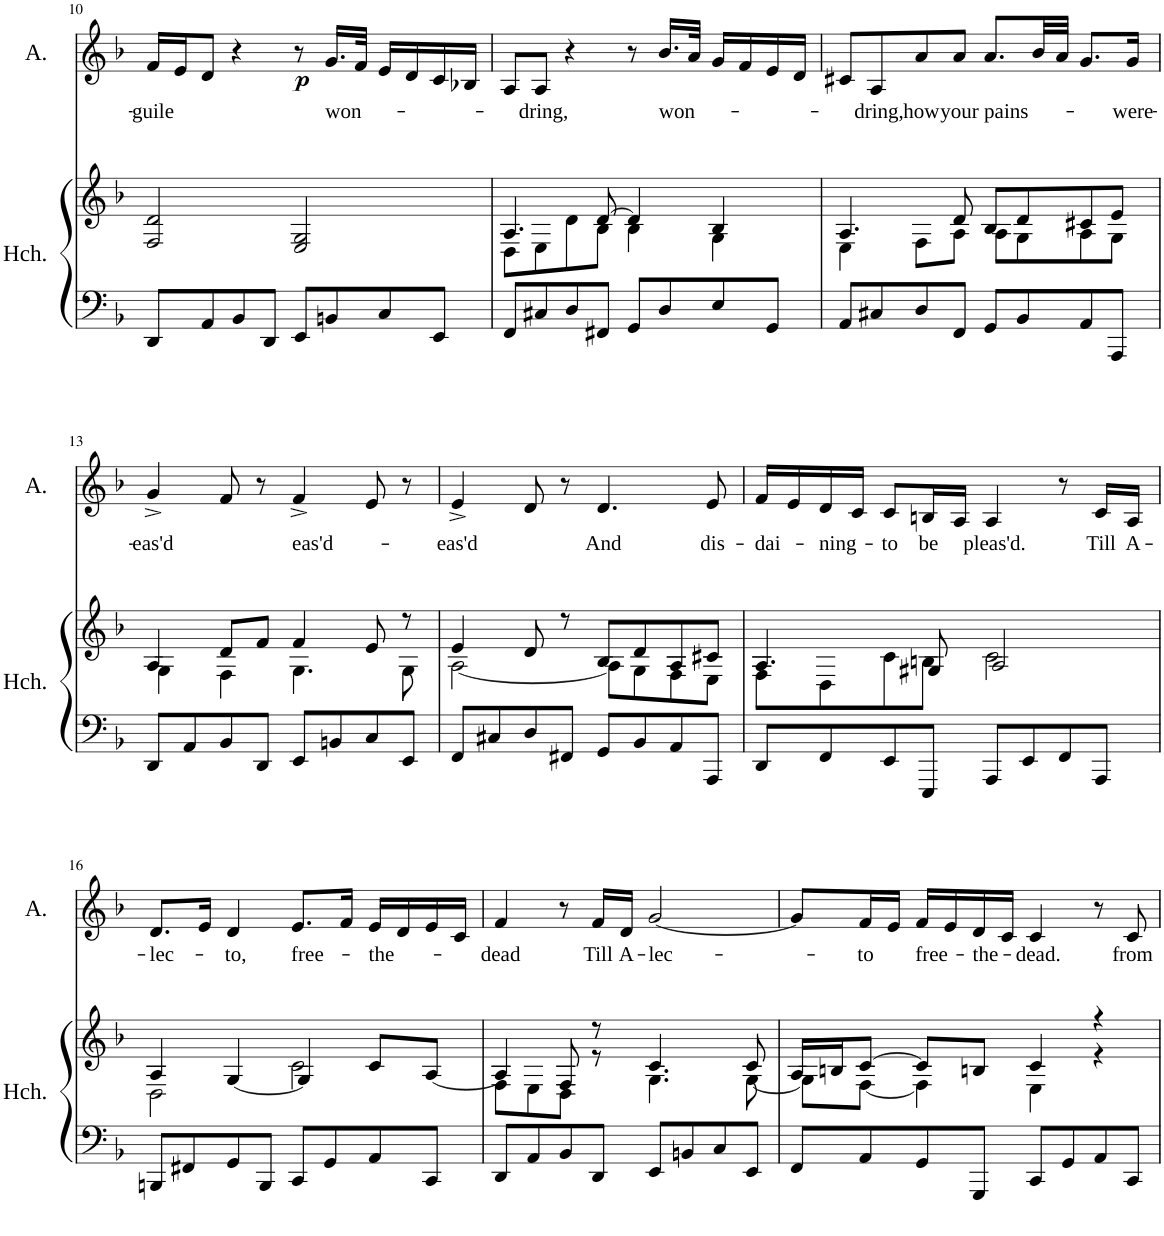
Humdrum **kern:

**kern	**kern	**kern	**text	**dynam
*part2	*part2	*part1	*part1	*part1
*staff3	*staff2	*staff1	*staff1	*staff1
*I"Harpsichord	*	*I"Alto	*	*
*I'Hch.	*	*I'A.	*	*
!!LO:PB:g=z
*clefF4	*clefG2	*clefG2	*	*
*k[b-]	*k[b-]	*k[b-]	*	*
*M4/4	*M4/4	*M4/4	*	*
=10	=10	=10	=10	=10
!	!	!	!LO:LY:b	!
8DD/L	2F/ 2d/	16f/LL	-guile	.
.	.	16e/J	.	.
8AA/	.	8d/J	.	.
8BB-/	.	4r	.	.
8DD/J	.	.	.	.
!	!	!	!	!LO:DY:b
8EE/L	2E/ 2G/	8r	.	p
!	!	!	!LO:LY:b	!
8BBn/	.	16.g/LL	won-	.
.	.	32f/JJk	.	.
8C/	.	16e/LL	.	.
.	.	16d/	.	.
8EE/J	.	16c/	.	.
.	.	16B-X/JJ	.	.
=11	=11	=11	=11	=11
*	*^	*	*	*
8FF/L	4.A/	8D\L	8A/L	.	.
!	!	!	!	!LO:LY:b	!
8C#X/	.	8E\	8A/J	-dring,	.
8D/	.	8d\	4r	.	.
8FF#X/J	[8d/	8B-\J	.	.	.
8GG/L	4d/]	4B-\	8r	.	.
!	!	!	!	!LO:LY:b	!
8D/	.	.	16.b-/LL	won-	.
.	.	.	32a/JJk	.	.
8E/	4B-/	4G\	16g/LL	.	.
.	.	.	16f/	.	.
8GG/J	.	.	16e/	.	.
.	.	.	16d/JJ	.	.
=12	=12	=12	=12	=12	=12
8AA/L	4.A/	4E\	8c#X/L	.	.
!	!	!	!	!LO:LY:b	!
8C#X/	.	.	8A/	-dring,	.
!	!	!	!	!LO:LY:b	!
8D/	.	8F\L	8a/	how	.
!	!	!	!	!LO:LY:b	!
8FF/J	8d/	8A\J	8a/J	your	.
!	!	!	!	!LO:LY:b	!
8GG/L	8B-/L	8A\L	8.a/L	pains-	.
8BB-/	8d/	8G\	.	.	.
.	.	.	32b-/LL	.	.
.	.	.	32a/JJJ	.	.
8AA/	8c#X/	8A\	8.g/L	.	.
8AAA/J	8e/J	8G\J	.	.	.
!	!	!	!	!LO:LY:b	!
.	.	.	16g/Jk	-were-	.
!!LO:LB:g=z
=13	=13	=13	=13	=13	=13
!	!	!	!	!LO:LY:b	!
8DD/L	4A/	4G\	4g^/	-eas'd	.
8AA/	.	.	.	.	.
8BB-/	8d/L	4F\	8f/	.	.
8DD/J	8f/J	.	8r	.	.
!	!	!	!	!LO:LY:b	!
8EE/L	4f/	4.G\	4f^/	eas'd-	.
8BBn/	.	.	.	.	.
8C/	8e/	.	8e/	.	.
8EE/J	8r	8G\	8r	.	.
=14	=14	=14	=14	=14	=14
!	!	!	!	!LO:LY:b	!
8FF/L	4e/	[2A\	4e^/	eas'd	.
8C#X/	.	.	.	.	.
8D/	8d/	.	8d/	.	.
8FF#X/J	8r	.	8r	.	.
!	!	!	!	!LO:LY:b	!
8GG/L	8B-/L	8A\L]	4.d/	And	.
8BB-/	8d/	8G\	.	.	.
8AA/	8A/	8F\	.	.	.
!	!	!	!	!LO:LY:b	!
8AAA/J	8c#X/J	8E\J	8e/	dis-	.
=15	=15	=15	=15	=15	=15
!	!	!	!	!LO:LY:b	!
8DD/L	4.A/	8F\L	16f/LL	-dai-	.
.	.	.	16e/	.	.
!	!	!	!	!LO:LY:b	!
8FF/	.	8D\	16d/	-ning-	.
.	.	.	16c/JJ	.	.
!	!	!	!	!LO:LY:b	!
8EE/	.	8c\	8c/L	-to	.
!	!	!	!	!LO:LY:b	!
8EEE/J	8G#X/	8Bn\J	16Bn/L	be	.
.	.	.	16A/JJ	.	.
!	!	!	!	!LO:LY:b	!
8AAA/L	2A/	2c\	4A/	pleas'd.	.
8EE/	.	.	.	.	.
8FF/	.	.	8r	.	.
!	!	!	!	!LO:LY:b	!
8AAA/J	.	.	16c/LL	Till	.
!	!	!	!	!LO:LY:b	!
.	.	.	16A/JJ	A-	.
!!LO:LB:g=z
=16	=16	=16	=16	=16	=16
!	!	!	!	!LO:LY:b	!
8BBBn/L	4A/	2D\	8.d/L	-lec-	.
8FF#X/	.	.	.	.	.
.	.	.	16e/Jk	.	.
!	!	!	!	!LO:LY:b	!
8GG/	[<4G/	.	4d/	-to,	.
8BBB/J	.	.	.	.	.
!	!	!	!	!LO:LY:b	!
8CC/L	4G/]	2c\	8.e/L	free-	.
8GG/	.	.	.	.	.
.	.	.	16f/Jk	.	.
!	!	!	!	!LO:LY:b	!
8AA/	8c/L	.	16e/LL	-the-	.
.	.	.	16d/	.	.
8CC/J	[<8A/J	.	16e/	.	.
.	.	.	16c/JJ	.	.
=17	=17	=17	=17	=17	=17
!	!	!	!	!LO:LY:b	!
8DD/L	4A/]	8F\L	4f/	-dead	.
8AA/	.	8E\	.	.	.
8BB-/	8F/	8D\J	8r	.	.
!	!	!	!	!LO:LY:b	!
8DD/J	8r	8r	16f/LL	Till	.
!	!	!	!	!LO:LY:b	!
.	.	.	16d/JJ	A-	.
!	!	!	!	!LO:LY:b	!
8EE/L	4.G\	4.c/	[2g/	-lec-	.
8BBn/	.	.	.	.	.
8C/	.	.	.	.	.
8EE/J	8c/	[8G\	.	.	.
=18	=18	=18	=18	=18	=18
8FF/L	16A/LL	8G\L]	8g/L]	.	.
.	16Bn/J	.	.	.	.
!	!	!	!	!LO:LY:b	!
8AA/	[8c/J	[8F\J	16f/L	-to	.
.	.	.	16e/JJ	.	.
!	!	!	!	!LO:LY:b	!
8GG/	8c/L]	4F\]	16f/LL	free-	.
.	.	.	16e/	.	.
!	!	!	!	!LO:LY:b	!
8GGG/J	8Bn/J	.	16d/	-the-	.
.	.	.	16c/JJ	.	.
!	!	!	!	!LO:LY:b	!
8CC/L	4c/	4E\	4c/	-dead.	.
8GG/	.	.	.	.	.
8AA/	4r	4r	8r	.	.
!	!	!	!	!LO:LY:b	!
8CC/J	.	.	8c/	from	.
*	*v	*v	*	*	*
=	=	=	=	=
*-	*-	*-	*-	*-
